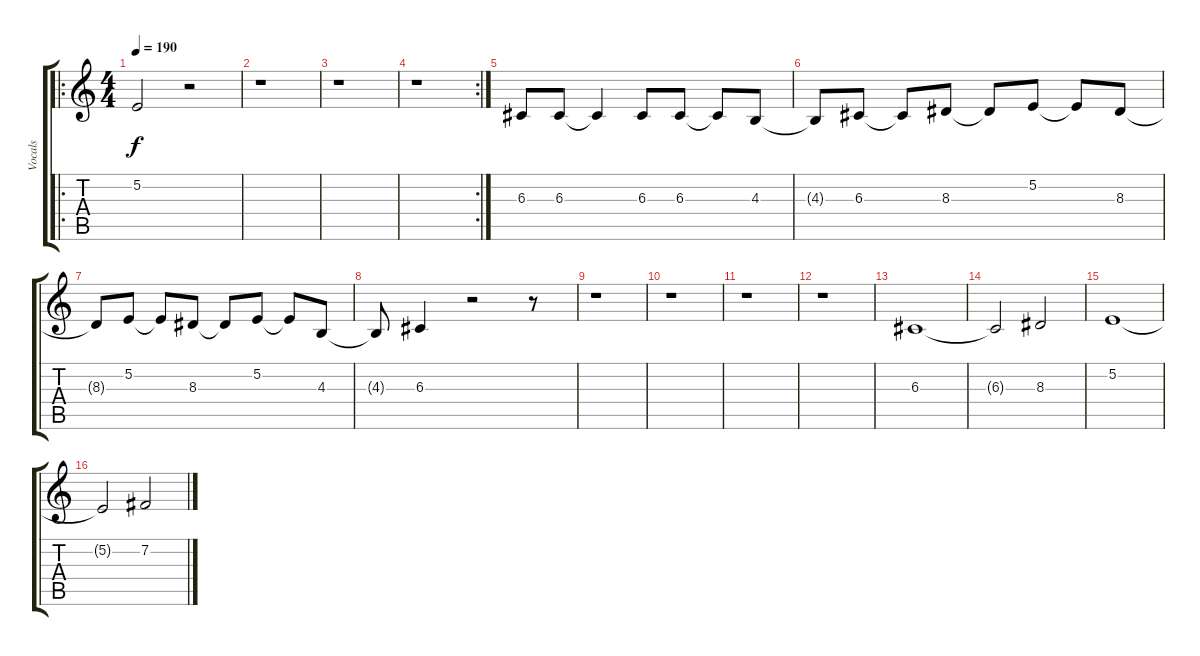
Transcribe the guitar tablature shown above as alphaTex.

\track ("Vocals" "Vocals") {instrument cello}
\staff {score tabs}
\tuning (E4 B3 G3 D3 A2 E2) {hide}
\ro
\ts (4 4)
\tempo 190
\clef g2
\ks c
5.2{t}.2{dy f} r.2 |
r.1 |
r.1 |
\rc 2
r.1 |
6.3.8 6.3.8 6.3{t}.4 6.3.8 6.3.8 6.3{t}.8 4.3.8 |
4.3{t}.8 6.3.8 6.3{t}.8 8.3.8 8.3{t}.8 5.2.8 5.2{t}.8 8.3.8 |
8.3{t}.8 5.2.8 5.2{t}.8 8.3.8 8.3{t}.8 5.2.8 5.2{t}.8 4.3.8 |
4.3{t}.8 6.3.4 r.2 r.8 |
r.1 |
r.1 |
r.1 |
r.1 |
6.3.1 |
6.3{t}.2 8.3.2 |
5.2.1 |
5.2{t}.2 7.2.2
